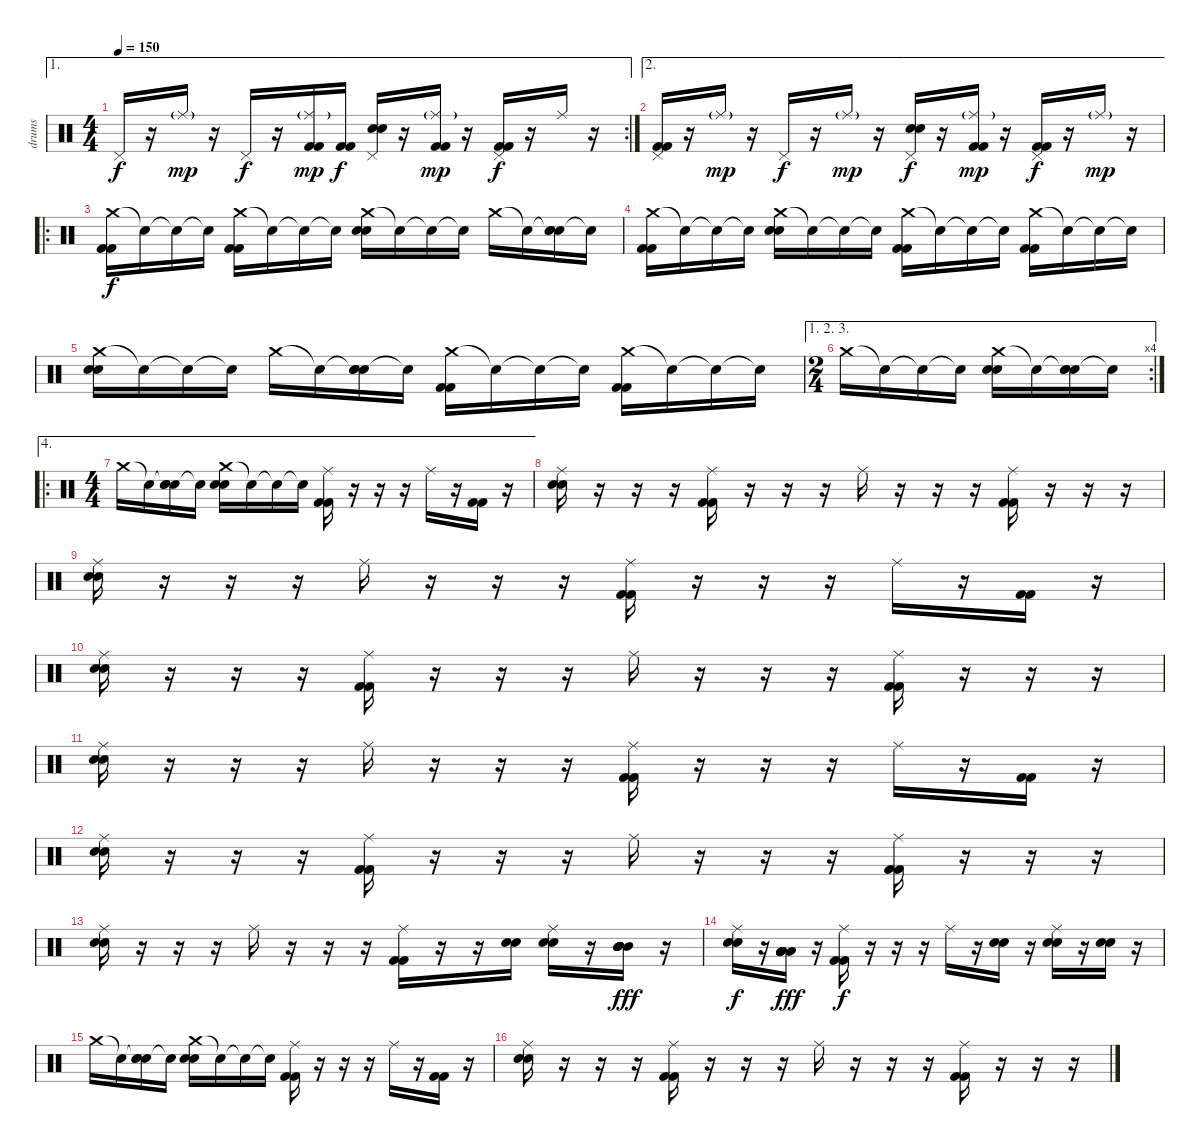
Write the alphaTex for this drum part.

\track ("drums" "drums") {instrument percussion}
\staff {score}
\articulation defaults
\ae 1
\rc 2
\ts (4 4)
\tempo 150
\clef neutral
\ks c "Pedal Hi-Hat (hit)".16{dy f}
r.16 "Ride (middle)"{g}.16{dy mp} r.16 "Pedal Hi-Hat (hit)".16{dy f} r.16 ("Ride (middle)"{g} "Kick (hit) 2" "Kick (hit) 2").16{dy mp} ("Kick (hit) 2" "Kick (hit) 2").16{dy f} ("Pedal Hi-Hat (hit)" "Electric Snare (hit)" "Electric Snare (hit)").16 r.16 ("Ride (middle)"{g} "Kick (hit) 2" "Kick (hit) 2").16{dy mp} r.16 ("Pedal Hi-Hat (hit)" "Kick (hit) 2" "Kick (hit) 2").16{dy f} r.16 "Ride (middle)".16 r.16 |
\ae 2
("Pedal Hi-Hat (hit)" "Kick (hit) 2" "Kick (hit) 2").16 r.16 "Ride (middle)"{g}.16{dy mp} r.16 "Pedal Hi-Hat (hit)".16{dy f} r.16 "Ride (middle)"{g}.16{dy mp} r.16 ("Pedal Hi-Hat (hit)" "Electric Snare (hit)" "Electric Snare (hit)").16{dy f} r.16 ("Ride (middle)"{g} "Kick (hit) 2" "Kick (hit) 2").16{dy mp} r.16 ("Pedal Hi-Hat (hit)" "Kick (hit) 2" "Kick (hit) 2").16{dy f} r.16 "Ride (middle)"{g}.16{dy mp} r.16 |
\ro
("Crash medium (hit)" "Kick (hit) 2" "Kick (hit) 2").16{dy f} "Snare (hit)"{t}.16 "Snare (hit)"{t}.16 "Snare (hit)"{t}.16 ("Crash medium (hit)" "Kick (hit) 2" "Kick (hit) 2").16 "Snare (hit)"{t}.16 "Snare (hit)"{t}.16 "Snare (hit)"{t}.16 ("Crash medium (hit)" "Electric Snare (hit)" "Electric Snare (hit)").16 "Snare (hit)"{t}.16 "Snare (hit)"{t}.16 "Snare (hit)"{t}.16 "Crash medium (hit)".16 "Snare (hit)"{t}.16 ("Snare (hit)"{t} "Electric Snare (hit)" "Electric Snare (hit)").16 "Snare (hit)"{t}.16 |
("Crash medium (hit)" "Kick (hit) 2" "Kick (hit) 2").16 "Snare (hit)"{t}.16 "Snare (hit)"{t}.16 "Snare (hit)"{t}.16 ("Crash medium (hit)" "Electric Snare (hit)" "Electric Snare (hit)").16 "Snare (hit)"{t}.16 "Snare (hit)"{t}.16 "Snare (hit)"{t}.16 ("Crash medium (hit)" "Kick (hit) 2" "Kick (hit) 2").16 "Snare (hit)"{t}.16 "Snare (hit)"{t}.16 "Snare (hit)"{t}.16 ("Crash medium (hit)" "Kick (hit) 2" "Kick (hit) 2").16 "Snare (hit)"{t}.16 "Snare (hit)"{t}.16 "Snare (hit)"{t}.16 |
("Crash medium (hit)" "Electric Snare (hit)" "Electric Snare (hit)").16 "Snare (hit)"{t}.16 "Snare (hit)"{t}.16 "Snare (hit)"{t}.16 "Crash medium (hit)".16 "Snare (hit)"{t}.16 ("Snare (hit)"{t} "Electric Snare (hit)" "Electric Snare (hit)").16 "Snare (hit)"{t}.16 ("Crash medium (hit)" "Kick (hit) 2" "Kick (hit) 2").16 "Snare (hit)"{t}.16 "Snare (hit)"{t}.16 "Snare (hit)"{t}.16 ("Crash medium (hit)" "Kick (hit) 2" "Kick (hit) 2").16 "Snare (hit)"{t}.16 "Snare (hit)"{t}.16 "Snare (hit)"{t}.16 |
\ae (1 2 3)
\rc 4
\ts (2 4)
"Crash medium (hit)".16 "Snare (hit)"{t}.16 "Snare (hit)"{t}.16 "Snare (hit)"{t}.16 ("Crash medium (hit)" "Electric Snare (hit)" "Electric Snare (hit)").16 "Snare (hit)"{t}.16 ("Snare (hit)"{t} "Electric Snare (hit)" "Electric Snare (hit)").16 "Snare (hit)"{t}.16 |
\ae 4
\ro
\ts (4 4)
"Crash medium (hit)".16 "Snare (hit)"{t}.16 ("Snare (hit)"{t} "Electric Snare (hit)" "Electric Snare (hit)").16 "Snare (hit)"{t}.16 ("Crash medium (hit)" "Electric Snare (hit)" "Electric Snare (hit)").16 "Snare (hit)"{t}.16 "Snare (hit)"{t}.16 "Snare (hit)"{t}.16 ("Ride (middle)" "Kick (hit) 2" "Kick (hit) 2").16 r.16 r.16 r.16 "Ride (middle)".16 r.16 ("Kick (hit) 2" "Kick (hit) 2").16 r.16 |
("Ride (middle)" "Electric Snare (hit)" "Electric Snare (hit)").16 r.16 r.16 r.16 ("Ride (middle)" "Kick (hit) 2" "Kick (hit) 2").16 r.16 r.16 r.16 "Ride (middle)".16 r.16 r.16 r.16 ("Ride (middle)" "Kick (hit) 2" "Kick (hit) 2").16 r.16 r.16 r.16 |
("Ride (middle)" "Electric Snare (hit)" "Electric Snare (hit)").16 r.16 r.16 r.16 "Ride (middle)".16 r.16 r.16 r.16 ("Ride (middle)" "Kick (hit) 2" "Kick (hit) 2").16 r.16 r.16 r.16 "Ride (middle)".16 r.16 ("Kick (hit) 2" "Kick (hit) 2").16 r.16 |
("Ride (middle)" "Electric Snare (hit)" "Electric Snare (hit)").16 r.16 r.16 r.16 ("Ride (middle)" "Kick (hit) 2" "Kick (hit) 2").16 r.16 r.16 r.16 "Ride (middle)".16 r.16 r.16 r.16 ("Ride (middle)" "Kick (hit) 2" "Kick (hit) 2").16 r.16 r.16 r.16 |
("Ride (middle)" "Electric Snare (hit)" "Electric Snare (hit)").16 r.16 r.16 r.16 "Ride (middle)".16 r.16 r.16 r.16 ("Ride (middle)" "Kick (hit) 2" "Kick (hit) 2").16 r.16 r.16 r.16 "Ride (middle)".16 r.16 ("Kick (hit) 2" "Kick (hit) 2").16 r.16 |
("Ride (middle)" "Electric Snare (hit)" "Electric Snare (hit)").16 r.16 r.16 r.16 ("Ride (middle)" "Kick (hit) 2" "Kick (hit) 2").16 r.16 r.16 r.16 "Ride (middle)".16 r.16 r.16 r.16 ("Ride (middle)" "Kick (hit) 2" "Kick (hit) 2").16 r.16 r.16 r.16 |
("Ride (middle)" "Electric Snare (hit)" "Electric Snare (hit)").16 r.16 r.16 r.16 "Ride (middle)".16 r.16 r.16 r.16 ("Ride (middle)" "Kick (hit) 2" "Kick (hit) 2").16 r.16 r.16 ("Electric Snare (hit)" "Electric Snare (hit)").16 ("Ride (middle)" "Electric Snare (hit)" "Electric Snare (hit)").16 r.16 ("Mid Tom (hit)" "Mid Tom (hit)" "Mid Tom (hit)" "Mid Tom (hit)" "Mid Tom (hit)" "Mid Tom (hit)").16{dy fff} r.16 |
("Ride (middle)" "Electric Snare (hit)" "Electric Snare (hit)").16{dy f} r.16 ("Low Tom (hit)" "Low Tom (hit)" "Low Tom (hit)" "Low Tom (hit)" "Low Tom (hit)" "Low Tom (hit)").16{dy fff} r.16 ("Ride (middle)" "Kick (hit) 2" "Kick (hit) 2").16{dy f} r.16 r.16 r.16 "Ride (middle)".16 r.16 ("Electric Snare (hit)" "Electric Snare (hit)").16 r.16 ("Ride (middle)" "Electric Snare (hit)" "Electric Snare (hit)").16 r.16 ("Electric Snare (hit)" "Electric Snare (hit)").16 r.16 |
"Crash medium (hit)".16 "Snare (hit)"{t}.16 ("Snare (hit)"{t} "Electric Snare (hit)" "Electric Snare (hit)").16 "Snare (hit)"{t}.16 ("Crash medium (hit)" "Electric Snare (hit)" "Electric Snare (hit)").16 "Snare (hit)"{t}.16 "Snare (hit)"{t}.16 "Snare (hit)"{t}.16 ("Ride (middle)" "Kick (hit) 2" "Kick (hit) 2").16 r.16 r.16 r.16 "Ride (middle)".16 r.16 ("Kick (hit) 2" "Kick (hit) 2").16 r.16 |
("Ride (middle)" "Electric Snare (hit)" "Electric Snare (hit)").16 r.16 r.16 r.16 ("Ride (middle)" "Kick (hit) 2" "Kick (hit) 2").16 r.16 r.16 r.16 "Ride (middle)".16 r.16 r.16 r.16 ("Ride (middle)" "Kick (hit) 2" "Kick (hit) 2").16 r.16 r.16 r.16
